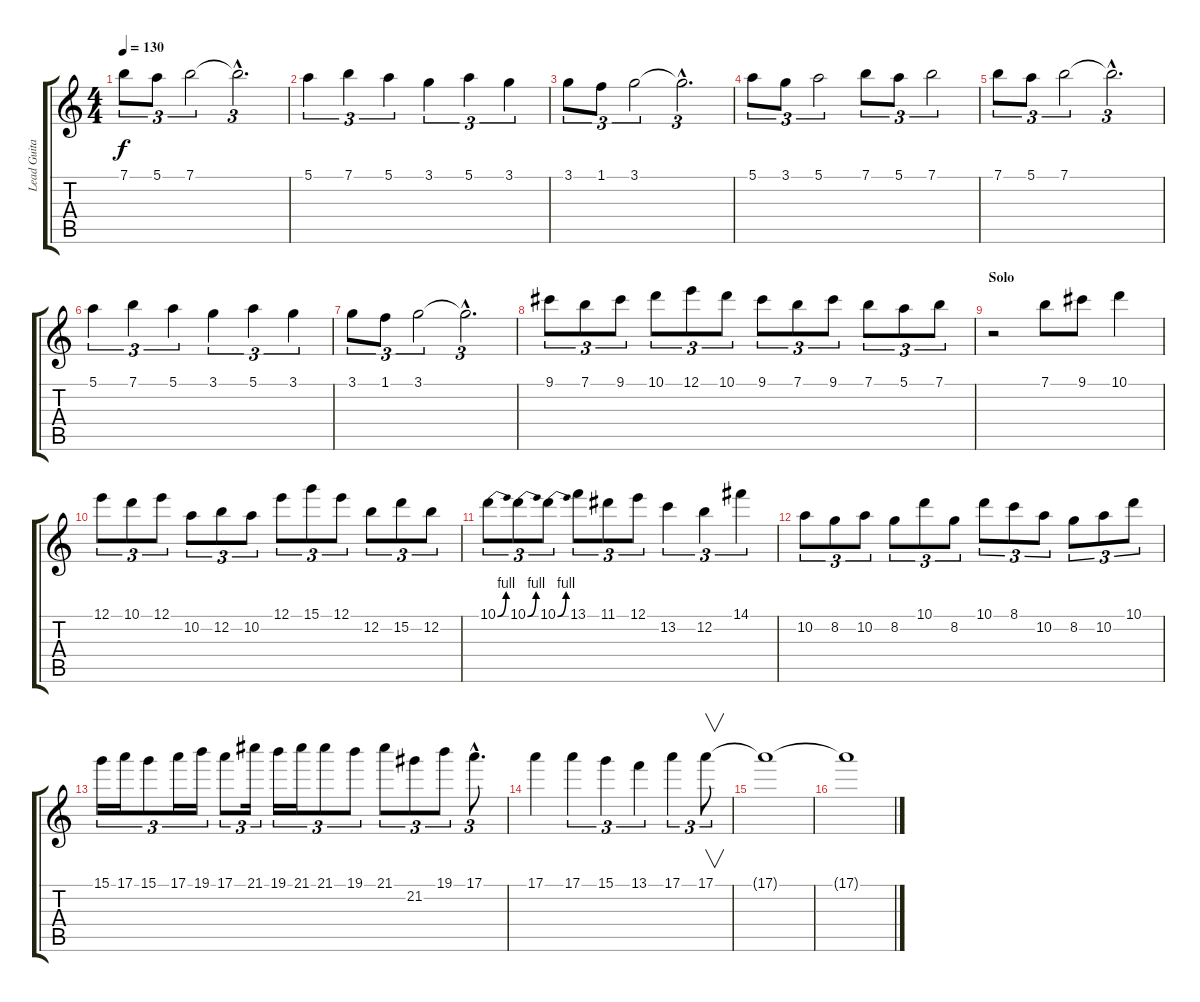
\track ("Lead Guitar 1" "Lead Guita") {instrument distortionguitar}
\staff {score tabs}
\tuning (E4 B3 G3 D3 A2 E2) {hide}
\ts (4 4)
\tempo 130
\clef g2
\ks c
7.1.8{tu (3 2) dy f instrument distortionguitar} 5.1.8{tu (3 2)} 7.1.2{tu (3 2)} 7.1{hac t}.2{d tu (3 2)} |
5.1.4{tu (3 2)} 7.1.4{tu (3 2)} 5.1.4{tu (3 2)} 3.1.4{tu (3 2)} 5.1.4{tu (3 2)} 3.1.4{tu (3 2)} |
3.1.8{tu (3 2)} 1.1.8{tu (3 2)} 3.1.2{tu (3 2)} 3.1{hac t}.2{d tu (3 2)} |
5.1.8{tu (3 2)} 3.1.8{tu (3 2)} 5.1.2{tu (3 2)} 7.1.8{tu (3 2)} 5.1.8{tu (3 2)} 7.1.2{tu (3 2)} |
7.1.8{tu (3 2)} 5.1.8{tu (3 2)} 7.1.2{tu (3 2)} 7.1{hac t}.2{d tu (3 2)} |
5.1.4{tu (3 2)} 7.1.4{tu (3 2)} 5.1.4{tu (3 2)} 3.1.4{tu (3 2)} 5.1.4{tu (3 2)} 3.1.4{tu (3 2)} |
3.1.8{tu (3 2)} 1.1.8{tu (3 2)} 3.1.2{tu (3 2)} 3.1{hac t}.2{d tu (3 2)} |
9.1.8{tu (3 2)} 7.1.8{tu (3 2)} 9.1.8{tu (3 2)} 10.1.8{tu (3 2)} 12.1.8{tu (3 2)} 10.1.8{tu (3 2)} 9.1.8{tu (3 2)} 7.1.8{tu (3 2)} 9.1.8{tu (3 2)} 7.1.8{tu (3 2)} 5.1.8{tu (3 2)} 7.1.8{tu (3 2)} |
\section ("" "Solo")
r.2 7.1.8 9.1.8 10.1.4 |
12.1.8{tu (3 2)} 10.1.8{tu (3 2)} 12.1.8{tu (3 2)} 10.2.8{tu (3 2)} 12.2.8{tu (3 2)} 10.2.8{tu (3 2)} 12.1.8{tu (3 2)} 15.1.8{tu (3 2)} 12.1.8{tu (3 2)} 12.2.8{tu (3 2)} 15.2.8{tu (3 2)} 12.2.8{tu (3 2)} |
10.1{be (bend 0 0 60 4)}.8{tu (3 2)} 10.1{be (bend 0 0 60 4)}.8{tu (3 2)} 10.1{be (bend 0 0 60 4)}.8{tu (3 2)} 13.1.8{tu (3 2)} 11.1.8{tu (3 2)} 12.1.8{tu (3 2)} 13.2.4{tu (3 2)} 12.2.4{tu (3 2)} 14.1.4{tu (3 2)} |
10.2.8{tu (3 2)} 8.2.8{tu (3 2)} 10.2.8{tu (3 2)} 8.2.8{tu (3 2)} 10.1.8{tu (3 2)} 8.2.8{tu (3 2)} 10.1.8{tu (3 2)} 8.1.8{tu (3 2)} 10.2.8{tu (3 2)} 8.2.8{tu (3 2)} 10.2.8{tu (3 2)} 10.1.8{tu (3 2)} |
15.1.16{tu (3 2)} 17.1.16{tu (3 2)} 15.1.8{tu (3 2)} 17.1.16{tu (3 2)} 19.1.16{tu (3 2)} 17.1.8{tu (3 2)} 21.1.16{tu (3 2)} 19.1.16{tu (3 2)} 21.1.16{tu (3 2)} 21.1.8{tu (3 2)} 19.1.8{tu (3 2)} 21.1.8{tu (3 2)} 21.2.8{tu (3 2)} 19.1.8{tu (3 2)} 17.1{hac}.8{d tu (3 2)} |
17.1.4 17.1.4{tu (3 2)} 15.1.4{tu (3 2)} 13.1.4{tu (3 2)} 17.1.4{tu (3 2)} 17.1.8{v tu (3 2)} |
17.1{t}.1 |
17.1{t}.1
